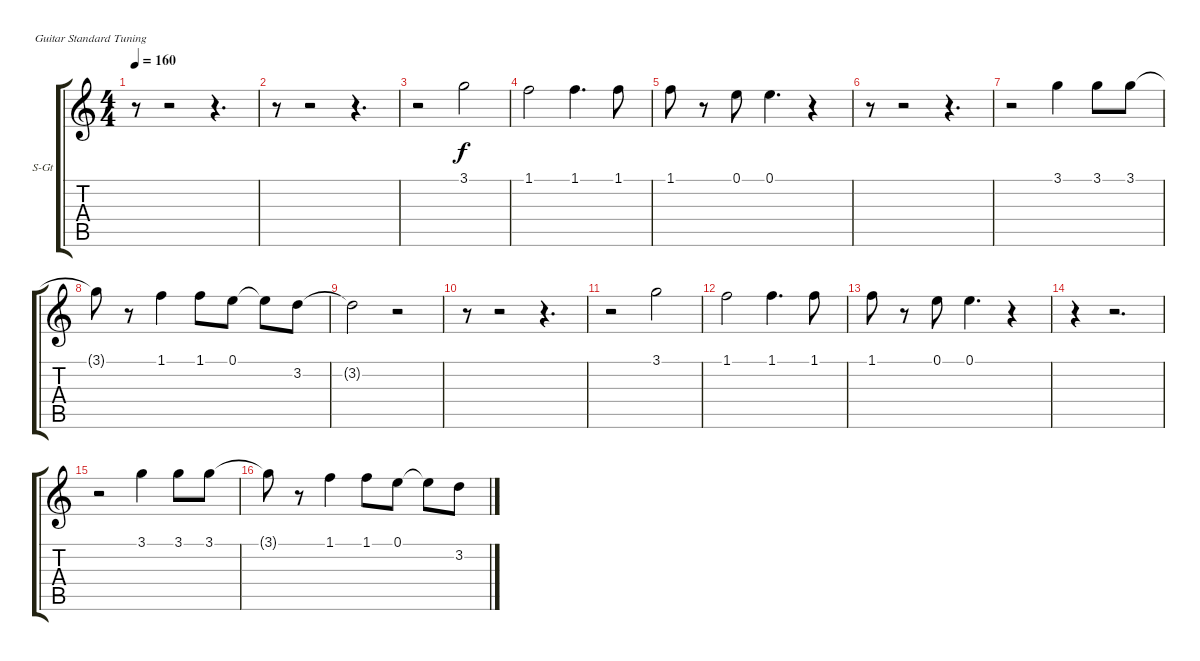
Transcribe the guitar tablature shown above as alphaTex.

\bracketExtendMode groupsimilarinstruments
\firstSystemTrackNameOrientation horizontal
\otherSystemsTrackNameOrientation horizontal
\track ("Voice" "S-Gt") {instrument flute}
\staff {score tabs}
\tuning (E4 B3 G3 D3 A2 E2)
\displaytranspose 12
\ts (4 4)
\tempo 160
\clef g2
\ks c
r.8{dy f} r.2 r.4{d} |
r.8 r.2 r.4{d} |
r.2 3.1.2 |
1.1.2 1.1.4{d} 1.1.8 |
1.1.8 r.8 0.1.8 0.1.4{d} r.4 |
r.8 r.2 r.4{d} |
r.2 3.1.4 3.1.8 3.1.8 |
3.1{t}.8 r.8 1.1.4 1.1.8 0.1.8 0.1{t}.8 3.2.8 |
3.2{t}.2 r.2 |
r.8 r.2 r.4{d} |
r.2 3.1.2 |
1.1.2 1.1.4{d} 1.1.8 |
1.1.8 r.8 0.1.8 0.1.4{d} r.4 |
r.4 r.2{d} |
r.2 3.1.4 3.1.8 3.1.8 |
3.1{t}.8 r.8 1.1.4 1.1.8 0.1.8 0.1{t}.8 3.2.8
